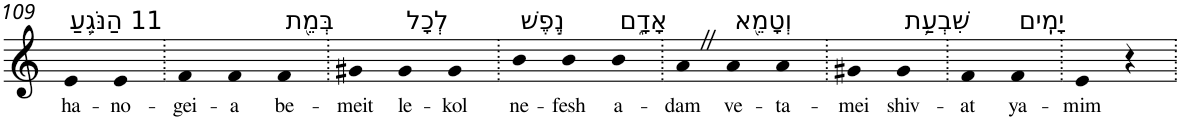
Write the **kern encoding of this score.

**kern	**text
*part1	*part1
*staff1	*staff1
*I"Piano	*
*I'Pno	*
!!LO:PB:g=z
*clefG2	*
*k[]	*
=109	=109
!LO:TX:a:t=11 הַנֹּגֵ֥עַ	!
!	!LO:LY:b
4e	ha-
!	!LO:LY:b
4e	-no-
=110.	=110.
!	!LO:LY:b
4f	-gei-
!	!LO:LY:b
4f	-a
!LO:TX:a:t=בְּמֵ֖ת	!
!	!LO:LY:b
4f	be-
=111.	=111.
!	!LO:LY:b
4g#X	-meit
!LO:TX:a:t=לְכָל	!
!	!LO:LY:b
4g#	le-
!	!LO:LY:b
4g#	-kol
=112.	=112.
!LO:TX:a:t=נֶ֣פֶשׁ	!
!	!LO:LY:b
4b	ne-
!	!LO:LY:b
4b	-fesh
!LO:TX:a:t=אָדָ֑ם	!
!	!LO:LY:b
4b	a-
=113.	=113.
!	!LO:LY:b
4aZ	-dam
!LO:TX:a:t=וְטָמֵ֖א	!
!	!LO:LY:b
4a	ve-
!	!LO:LY:b
4a	-ta-
=114.	=114.
!	!LO:LY:b
4g#X	-mei
!LO:TX:a:t=שִׁבְעַ֥ת	!
!	!LO:LY:b
4g#	shiv-
=115.	=115.
!	!LO:LY:b
4f	-at
!LO:TX:a:t=יָמִֽים	!
!	!LO:LY:b
4f	ya-
=116.	=116.
!	!LO:LY:b
4e	-mim
4r	.
=.	=.
*-	*-
